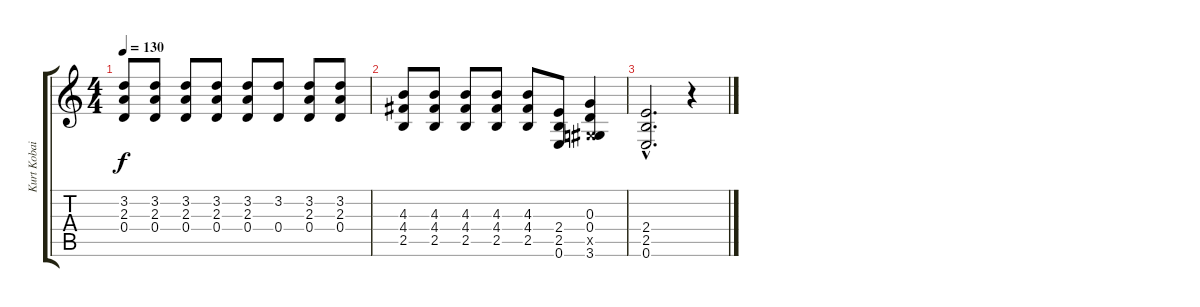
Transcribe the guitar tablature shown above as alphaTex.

\track ("Kurt Kobain -Dist Guitar-" "Kurt Kobai") {instrument overdrivenguitar}
\staff {score tabs}
\tuning (E4 B3 G3 D3 A2 E2) {hide}
\ts (4 4)
\tempo 130
\clef g2
\ks c
(3.2 2.3 0.4).8{dy f} (3.2 2.3 0.4).8 (3.2 2.3 0.4).8 (3.2 2.3 0.4).8 (3.2 2.3 0.4).8 (3.2 0.4).8 (3.2 2.3 0.4).8 (3.2 2.3 0.4).8 |
(4.3 4.4 2.5).8 (4.3 4.4 2.5).8 (4.3 4.4 2.5).8 (4.3 4.4 2.5).8 (4.3 4.4 2.5).8 (2.4 2.5 0.6).8 (0.3 0.4 -1.5{x} 3.6).4 |
(2.4{hac} 2.5{hac} 0.6{hac}).2{d} r.4
